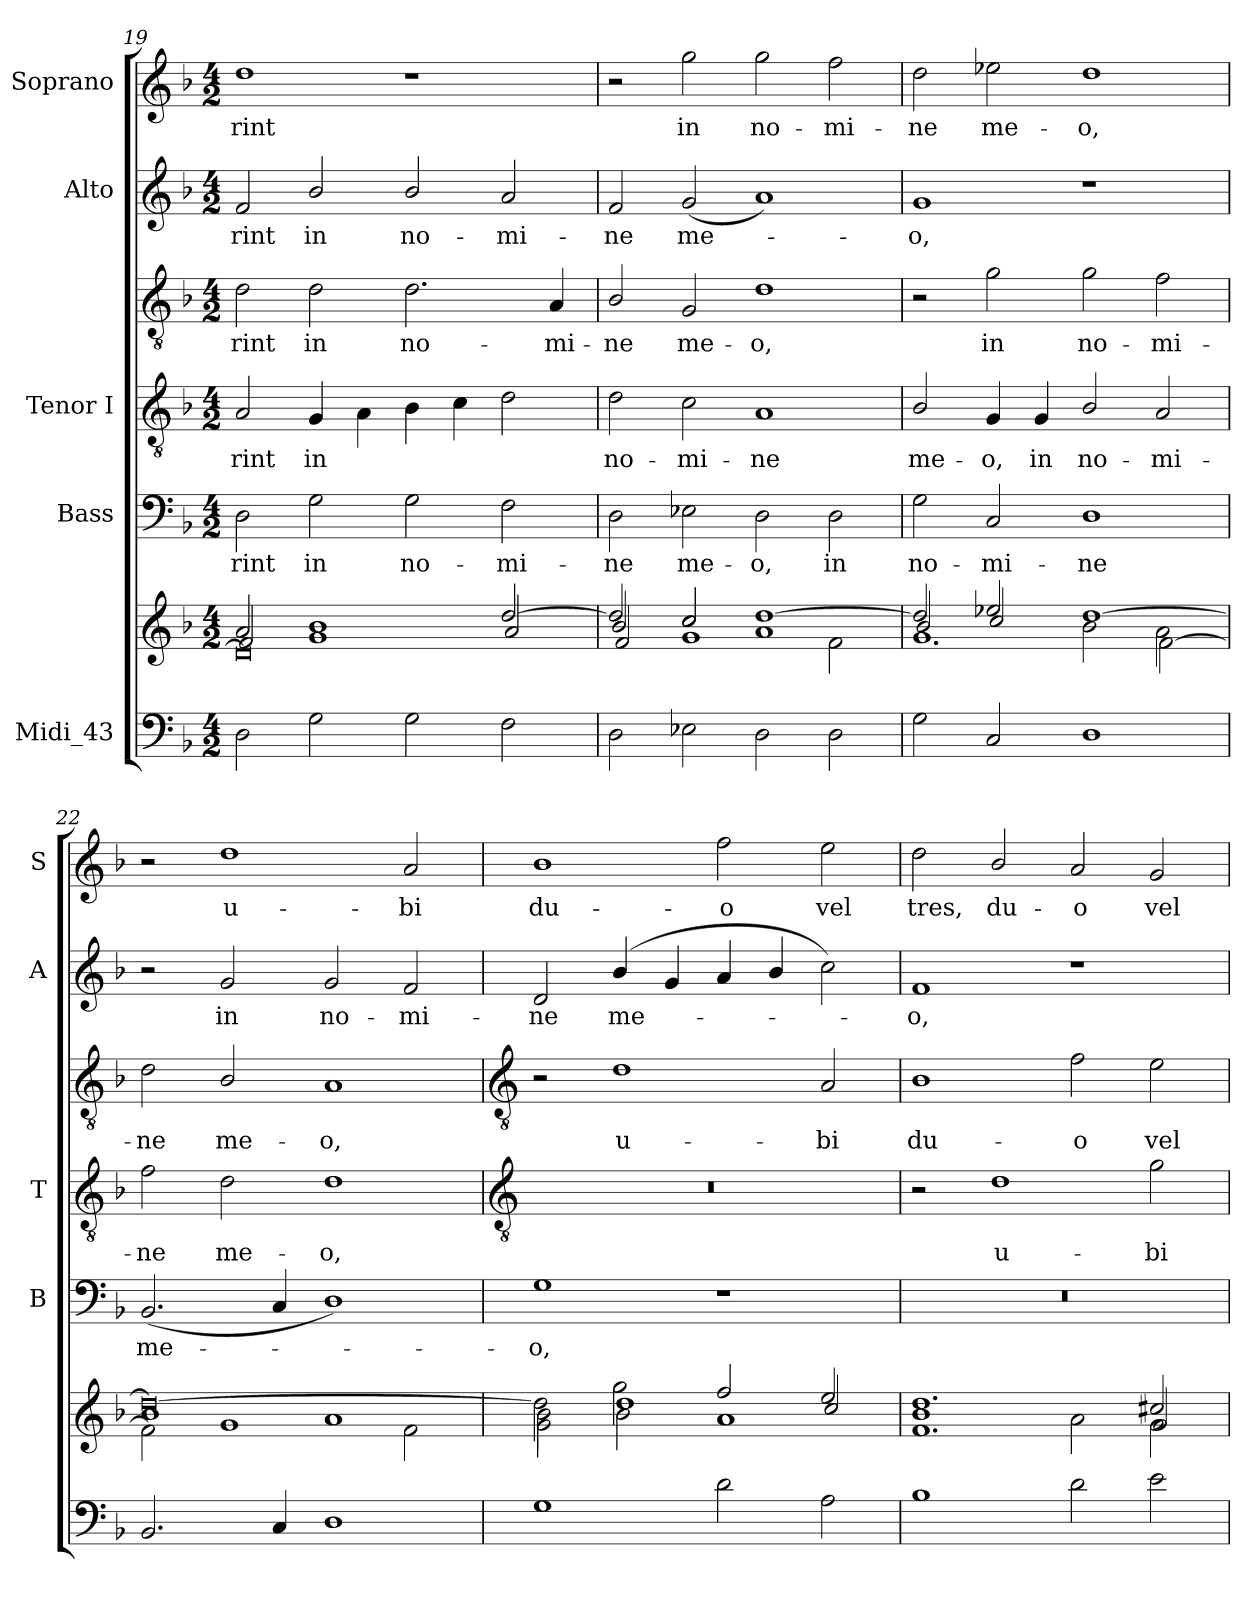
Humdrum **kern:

**kern	**kern	**kern	**text	**kern	**text	**kern	**text	**kern	**text	**kern	**text
*part5	*part5	*part4	*part4	*part3	*part3	*part3	*part3	*part2	*part2	*part1	*part1
*staff7	*staff6	*staff5	*staff5	*staff4	*staff4	*staff3	*staff3	*staff2	*staff2	*staff1	*staff1
*I"Midi_43	*	*I"Bass	*	*I"Tenor I	*	*	*	*I"Alto	*	*I"Soprano	*
*	*	*I'B	*	*I'T	*	*	*	*I'A	*	*I'S	*
*clefF4	*clefG2	*clefF4	*	*clefGv2	*	*clefGv2	*	*clefG2	*	*clefG2	*
*k[b-]	*k[b-]	*k[b-]	*	*k[b-]	*	*k[b-]	*	*k[b-]	*	*k[b-]	*
*F:	*F:	*F:	*	*F:	*	*F:	*	*F:	*	*F:	*
*M4/2	*M4/2	*M4/2	*	*M4/2	*	*M4/2	*	*M4/2	*	*M4/2	*
=19	=19	=19	=19	=19	=19	=19	=19	=19	=19	=19	=19
*	*^	*	*	*	*	*	*	*	*	*	*
*	*	*^	*	*	*	*	*	*	*	*	*	*
!	!	!	!	!	!LO:LY:b	!	!LO:LY:b	!	!LO:LY:b	!	!LO:LY:b	!	!LO:LY:b
2D	2a/	2f/	0d\]	2D	-rint	2A	-rint	2d	-rint	2f	-rint	1dd	-rint
!	!	!	!	!	!LO:LY:b	!	!LO:LY:b	!	!LO:LY:b	!	!LO:LY:b	!	!
2G	1b-/	1g\	.	2G	in	4G	in	2d	in	2b-/	in	.	.
.	.	.	.	.	.	4A\	.	.	.	.	.	.	.
!	!	!	!	!	!LO:LY:b	!	!	!	!LO:LY:b	!	!LO:LY:b	!	!
2G	.	.	.	2G	no-	4B-	.	2.d	no-	2b-/	no-	1r	.
.	.	.	.	.	.	4c	.	.	.	.	.	.	.
!	!	!	!	!	!LO:LY:b	!	!	!	!	!	!LO:LY:b	!	!
2F	[2dd/	2a/	.	2F	-mi-	2d	.	.	.	2a	-mi-	.	.
!	!	!	!	!	!	!	!	!	!LO:LY:b	!	!	!	!
.	.	.	.	.	.	.	.	4A	-mi-	.	.	.	.
=20	=20	=20	=20	=20	=20	=20	=20	=20	=20	=20	=20	=20	=20
!	!	!	!	!	!LO:LY:b	!	!LO:LY:b	!	!LO:LY:b	!	!LO:LY:b	!	!
2D	2dd/]	2b-/	2f/	2D	-ne	2d	no-	2B-/	ne	2f	-ne	2r	.
!	!	!	!	!	!LO:LY:b	!	!LO:LY:b	!	!LO:LY:b	!	!LO:LY:b	!	!LO:LY:b
2E-X	2cc/	2cc/	1g\	2E-X	me-	2c	-mi-	2G	me-	(<2g	me-	2gg	in
!	!	!	!	!	!LO:LY:b	!	!LO:LY:b	!	!LO:LY:b	!	!	!	!LO:LY:b
2D	[1dd/	1a\	.	2D	-o,	1A	-ne	1d	-o,	1a)	.	2gg	no-
!	!	!	!	!	!LO:LY:b	!	!	!	!	!	!	!	!LO:LY:b
2D	.	.	2f\	2D	in	.	.	.	.	.	.	2ff	-mi-
=21	=21	=21	=21	=21	=21	=21	=21	=21	=21	=21	=21	=21	=21
!	!	!	!	!	!LO:LY:b	!	!LO:LY:b	!	!	!	!LO:LY:b	!	!LO:LY:b
2G	2dd/]	2b-/	1.g\	2G	no-	2B-/	-me-	2r	.	1g	o,	2dd	-ne
!	!	!	!	!	!LO:LY:b	!	!LO:LY:b	!	!LO:LY:b	!	!	!	!LO:LY:b
2C	2ee-X/	2cc/	.	2C	-mi-	4G	-o,	2g	in	.	.	2ee-X	me-
!	!	!	!	!	!	!	!LO:LY:b	!	!	!	!	!	!
.	.	.	.	.	.	4G	in	.	.	.	.	.	.
!	!	!	!	!	!LO:LY:b	!	!LO:LY:b	!	!LO:LY:b	!	!	!	!LO:LY:b
1D	[1dd/	2b-\	.	1D/	-ne	2B-/	no-	2g	no-	1r	.	1dd	-o,
!	!	!	!	!	!	!	!LO:LY:b	!	!LO:LY:b	!	!	!	!
.	.	2a\	[2f\	.	.	2A	-mi-	2f	-mi-	.	.	.	.
=22	=22	=22	=22	=22	=22	=22	=22	=22	=22	=22	=22	=22	=22
!	!	!	!	!	!LO:LY:b	!	!LO:LY:b	!	!LO:LY:b	!	!	!	!
2.BB-	0dd/_	1b-\	2f\]	(<2.BB-	me-	2f	ne	2d	-ne	2r	.	2r	.
!	!	!	!	!	!	!	!LO:LY:b	!	!LO:LY:b	!	!LO:LY:b	!	!LO:LY:b
.	.	.	1g\	.	.	2d	me-	2B-/	me-	2g	in	1dd	u-
4C	.	.	.	4C	.	.	.	.	.	.	.	.	.
!	!	!	!	!	!	!	!LO:LY:b	!	!LO:LY:b	!	!LO:LY:b	!	!
1D	.	1a\	.	1D/)	.	1d	-o,	1A	-o,	2g	no-	.	.
!	!	!	!	!	!	!	!	!	!	!	!LO:LY:b	!	!LO:LY:b
.	.	.	2f\	.	.	.	.	.	.	2f	-mi-	2a	-bi
!!LO:LB:g=z
=23	=23	=23	=23	=23	=23	=23	=23	=23	=23	=23	=23	=23	=23
*	*	*	*	*	*	*clefGv2	*	*clefGv2	*	*	*	*	*
!	!	!	!	!	!LO:LY:b	!	!	!	!	!	!LO:LY:b	!	!LO:LY:b
1G	2dd\]	2b-\	2g\	1G	o,	0r	.	2r	.	2d	-ne	1b-	du-
!	!	!	!	!	!	!	!	!	!LO:LY:b	!	!LO:LY:b	!	!
.	2gg\	1dd\	2b-\	.	.	.	.	1d	u-	(<4b-/	me-	.	.
.	.	.	.	.	.	.	.	.	.	4g	.	.	.
!	!	!	!	!	!	!	!	!	!	!	!	!	!LO:LY:b
2d	2ff/	.	1a\	1r	.	.	.	.	.	4a	.	2ff	-o
.	.	.	.	.	.	.	.	.	.	4b-/	.	.	.
!	!	!	!	!	!	!	!	!	!LO:LY:b	!	!	!	!LO:LY:b
2A	2ee/	2cc/	.	.	.	.	.	2A	-bi	2cc)	.	2ee	vel
=24	=24	=24	=24	=24	=24	=24	=24	=24	=24	=24	=24	=24	=24
!	!	!	!	!	!	!	!	!	!LO:LY:b	!	!LO:LY:b	!	!LO:LY:b
1B-	1.dd/	1b-\	1.f\	0r	.	2r	.	1B-	du-	1f	o,	2dd	tres,
!	!	!	!	!	!	!	!LO:LY:b	!	!	!	!	!	!LO:LY:b
.	.	.	.	.	.	1d	u-	.	.	.	.	2b-/	du-
!	!	!	!	!	!	!	!	!	!LO:LY:b	!	!	!	!LO:LY:b
2d	.	2a\	.	.	.	.	.	2f	-o	1r	.	2a	-o
!	!	!	!	!	!	!	!LO:LY:b	!	!LO:LY:b	!	!	!	!LO:LY:b
2e	2cc#X/	2g/	2g\	.	.	2g	-bi	2e	vel	.	.	2g	vel
*	*v	*v	*v	*	*	*	*	*	*	*	*	*	*
=	=	=	=	=	=	=	=	=	=	=	=
*-	*-	*-	*-	*-	*-	*-	*-	*-	*-	*-	*-
